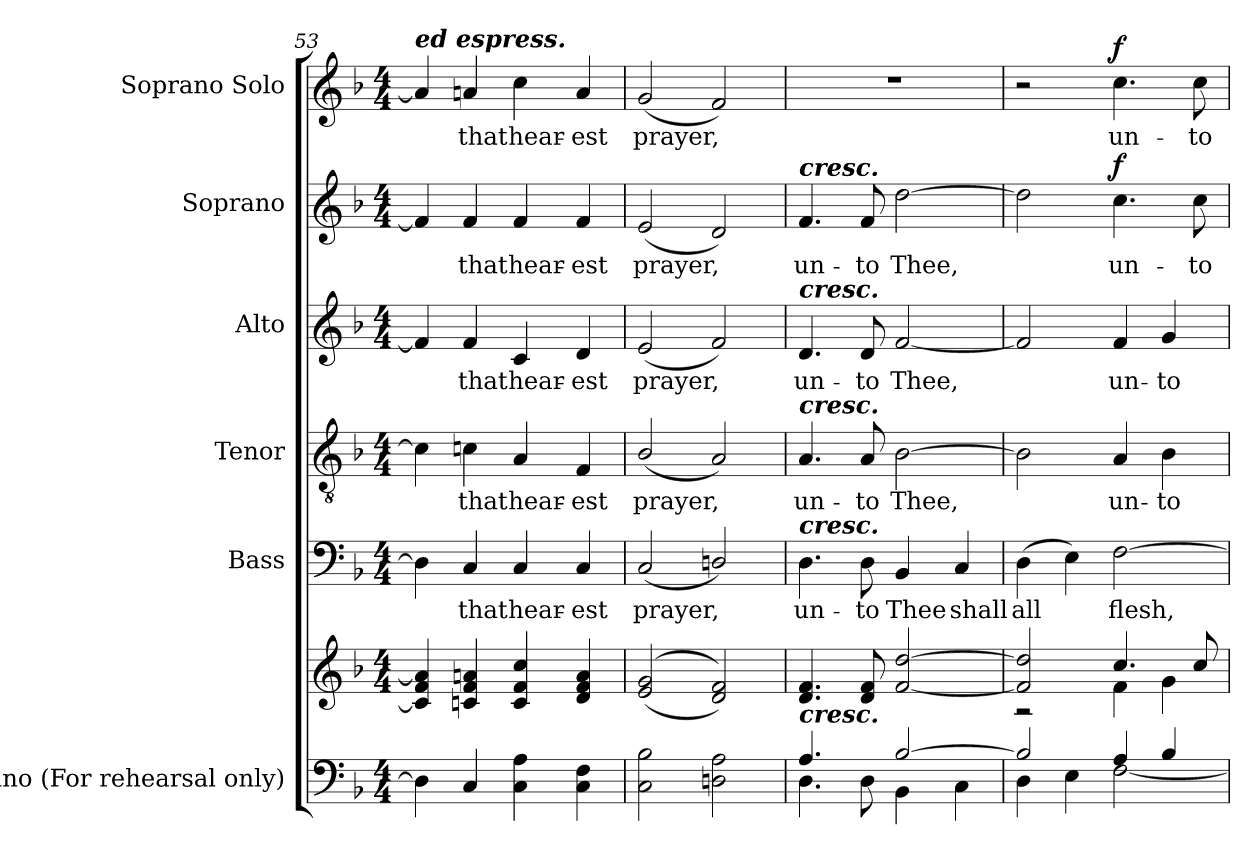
**kern	**kern	**kern	**text	**kern	**text	**kern	**text	**kern	**text	**dynam	**kern	**text	**dynam
*part6	*part6	*part5	*part5	*part4	*part4	*part3	*part3	*part2	*part2	*part2	*part1	*part1	*part1
*staff7	*staff6	*staff5	*staff5	*staff4	*staff4	*staff3	*staff3	*staff2	*staff2	*staff2	*staff1	*staff1	*staff1
*I"Piano (For rehearsal only)	*	*I"Bass	*	*I"Tenor	*	*I"Alto	*	*I"Soprano	*	*	*I"Soprano Solo	*	*
*I'Pno.	*	*I'B.	*	*I'T.	*	*I'A.	*	*I'S.	*	*	*I'S. Solo	*	*
*clefF4	*clefG2	*clefF4	*	*clefGv2	*	*clefG2	*	*clefG2	*	*	*clefG2	*	*
*	*	*	*	*ITrd7c12	*	*	*	*	*	*	*	*	*
*k[b-]	*k[b-]	*k[b-]	*	*k[b-]	*	*k[b-]	*	*k[b-]	*	*	*k[b-]	*	*
*F:	*F:	*F:	*	*F:	*	*F:	*	*F:	*	*	*F:	*	*
*M4/4	*M4/4	*M4/4	*	*M4/4	*	*M4/4	*	*M4/4	*	*	*M4/4	*	*
=53	=53	=53	=53	=53	=53	=53	=53	=53	=53	=53	=53	=53	=53
!	!	!	!	!	!	!	!	!	!	!	!LO:TX:a:Bi:t=ed espress.	!	!
4D-i\]	4c-i/] 4fi 4a-i]	4D-i\]	.	4C-i\]	.	4fi/]	.	4fi/]	.	.	4a-i/]	.	.
!	!	!	!LO:LY:b:color=#000000	!	!	!	!	!	!	!	!	!	!
!	!	!	!	!	!LO:LY:b:color=#000000	!	!	!	!	!	!	!	!
!	!	!	!	!	!	!	!LO:LY:b:color=#000000	!	!	!	!	!	!
!	!	!	!	!	!	!	!	!	!LO:LY:b:color=#000000	!	!	!	!
!	!	!	!	!	!	!	!	!	!	!	!	!LO:LY:b:color=#000000	!
4Ci/	4cni/ 4fi 4ani	4Ci/	that	4Cni\	that	4fi/	that	4fi/	that	.	4ani/	that	.
!	!	!	!LO:LY:b:color=#000000	!	!	!	!	!	!	!	!	!	!
!	!	!	!	!	!LO:LY:b:color=#000000	!	!	!	!	!	!	!	!
!	!	!	!	!	!	!	!LO:LY:b:color=#000000	!	!	!	!	!	!
!	!	!	!	!	!	!	!	!	!LO:LY:b:color=#000000	!	!	!	!
!	!	!	!	!	!	!	!	!	!	!	!	!LO:LY:b:color=#000000	!
4Ci\ 4Ai	4ci/ 4fi 4cci	4Ci/	hear-	4AAi/	hear-	4ci/	hear-	4fi/	hear-	.	4cci\	hear-	.
!	!	!	!LO:LY:b:color=#000000	!	!	!	!	!	!	!	!	!	!
!	!	!	!	!	!LO:LY:b:color=#000000	!	!	!	!	!	!	!	!
!	!	!	!	!	!	!	!LO:LY:b:color=#000000	!	!	!	!	!	!
!	!	!	!	!	!	!	!	!	!LO:LY:b:color=#000000	!	!	!	!
!	!	!	!	!	!	!	!	!	!	!	!	!LO:LY:b:color=#000000	!
4Ci\ 4Fi	4di/ 4fi 4ai	4Ci/	-est	4FFi/	-est	4di/	-est	4fi/	-est	.	4ai/	-est	.
=54	=54	=54	=54	=54	=54	=54	=54	=54	=54	=54	=54	=54	=54
!	!	!	!LO:LY:b:color=#000000	!	!	!	!	!	!	!	!	!	!
!	!	!	!	!	!LO:LY:b:color=#000000	!	!	!	!	!	!	!	!
!	!	!	!	!	!	!	!LO:LY:b:color=#000000	!	!	!	!	!	!
!	!	!	!	!	!	!	!	!	!LO:LY:b:color=#000000	!	!	!	!
!	!	!	!	!	!	!	!	!	!	!	!	!LO:LY:b:color=#000000	!
2Ci\ 2B-i	((2ei/ 2gi	(2Ci/	prayer,	(2BB-i/	prayer,	(2ei/	prayer,	(2ei/	prayer,	.	(2gi/	prayer,	.
2Dni\ 2Ai	2di/ 2fi))	2Dni/)	.	2AAi/)	.	2fi/)	.	2di/)	.	.	2fi/)	.	.
!!LO:PB:g=z
=55	=55	=55	=55	=55	=55	=55	=55	=55	=55	=55	=55	=55	=55
*^	*	*	*	*	*	*	*	*	*	*	*	*	*
!	!	!	!	!LO:LY:b:color=#000000	!	!	!	!	!	!	!	!	!	!
!	!	!	!	!	!	!LO:LY:b:color=#000000	!	!	!	!	!	!	!	!
!	!	!	!	!	!	!	!	!LO:LY:b:color=#000000	!	!	!	!	!	!
!	!	!	!	!	!	!	!	!	!LO:TX:a:Bi:t=cresc.	!	!	!	!	!
!	!	!	!	!	!	!	!LO:TX:a:Bi:t=cresc.	!	!	!	!	!	!	!
!	!	!	!	!	!LO:TX:a:Bi:t=cresc.	!	!	!	!	!	!	!	!	!
!	!	!	!LO:TX:a:Bi:t=cresc.	!	!	!	!	!	!	!	!	!	!	!
!LO:TX:a:Bi:t=cresc.	!	!	!	!	!	!	!	!	!	!	!	!	!	!
!	!	!	!	!	!	!	!	!	!	!LO:LY:b:color=#000000	!	!	!	!
4.Ai/	4.Di\	4.di/ 4.fi	4.Di\	un-	4.AAi/	un-	4.di/	un-	4.fi/	un-	.	1r	.	.
!	!	!	!	!LO:LY:b:color=#000000	!	!	!	!	!	!	!	!	!	!
!	!	!	!	!	!	!LO:LY:b:color=#000000	!	!	!	!	!	!	!	!
!	!	!	!	!	!	!	!	!LO:LY:b:color=#000000	!	!	!	!	!	!
!	!	!	!	!	!	!	!	!	!	!LO:LY:b:color=#000000	!	!	!	!
8ryy	8Di\	8di/ 8fi	8Di\	-to	8AAi/	-to	8di/	-to	8fi/	-to	.	.	.	.
!	!	!	!	!LO:LY:b:color=#000000	!	!	!	!	!	!	!	!	!	!
!	!	!	!	!	!	!LO:LY:b:color=#000000	!	!	!	!	!	!	!	!
!	!	!	!	!	!	!	!	!LO:LY:b:color=#000000	!	!	!	!	!	!
!	!	!	!	!	!	!	!	!	!	!LO:LY:b:color=#000000	!	!	!	!
[>2B-i/	4BB-i\	[<2fi/ [>2ddi	4BB-i/	Thee	[>2BB-i\	Thee,	[<2fi/	Thee,	[>2ddi\	Thee,	.	.	.	.
!	!	!	!	!LO:LY:b:color=#000000	!	!	!	!	!	!	!	!	!	!
.	4Ci\	.	4Ci/	shall	.	.	.	.	.	.	.	.	.	.
=56	=56	=56	=56	=56	=56	=56	=56	=56	=56	=56	=56	=56	=56	=56
*	*	*^	*	*	*	*	*	*	*	*	*	*	*	*
!	!	!	!	!	!LO:LY:b:color=#000000	!	!	!	!	!	!	!	!	!	!
2B-i/]	4Di\	2fi/] 2ddi]	2r	(4Di\	all	2BB-i\]	.	2fi/]	.	2ddi\]	.	.	2r	.	.
.	4Ei\	.	.	4Ei\)	.	.	.	.	.	.	.	.	.	.	.
!	!	!	!	!	!LO:LY:b:color=#000000	!	!	!	!	!	!	!	!	!	!
!	!	!	!	!	!	!	!LO:LY:b:color=#000000	!	!	!	!	!	!	!	!
!	!	!	!	!	!	!	!	!	!LO:LY:b:color=#000000	!	!	!	!	!	!
!	!	!	!	!	!	!	!	!	!	!	!LO:LY:b:color=#000000	!	!	!	!
!	!	!	!	!	!	!	!	!	!	!	!	!	!	!LO:LY:b:color=#000000	!
4Ai/	[<2Fi\	4.cci/	4fi\	[>2Fi\	flesh,	4AAi/	un-	4fi/	un-	4.cci\	un-	f	4.cci\	un-	f
!	!	!	!	!	!	!	!LO:LY:b:color=#000000	!	!	!	!	!	!	!	!
!	!	!	!	!	!	!	!	!	!LO:LY:b:color=#000000	!	!	!	!	!	!
4B-i/	.	.	4gi\	.	.	4BB-i\	-to	4gi/	-to	.	.	.	.	.	.
!	!	!	!	!	!	!	!	!	!	!	!LO:LY:b:color=#000000	!	!	!	!
!	!	!	!	!	!	!	!	!	!	!	!	!	!	!LO:LY:b:color=#000000	!
.	.	8cci/	.	.	.	.	.	.	.	8cci\	-to	.	8cci\	-to	.
*v	*v	*	*	*	*	*	*	*	*	*	*	*	*	*	*
*	*v	*v	*	*	*	*	*	*	*	*	*	*	*	*
=	=	=	=	=	=	=	=	=	=	=	=	=	=
*-	*-	*-	*-	*-	*-	*-	*-	*-	*-	*-	*-	*-	*-
